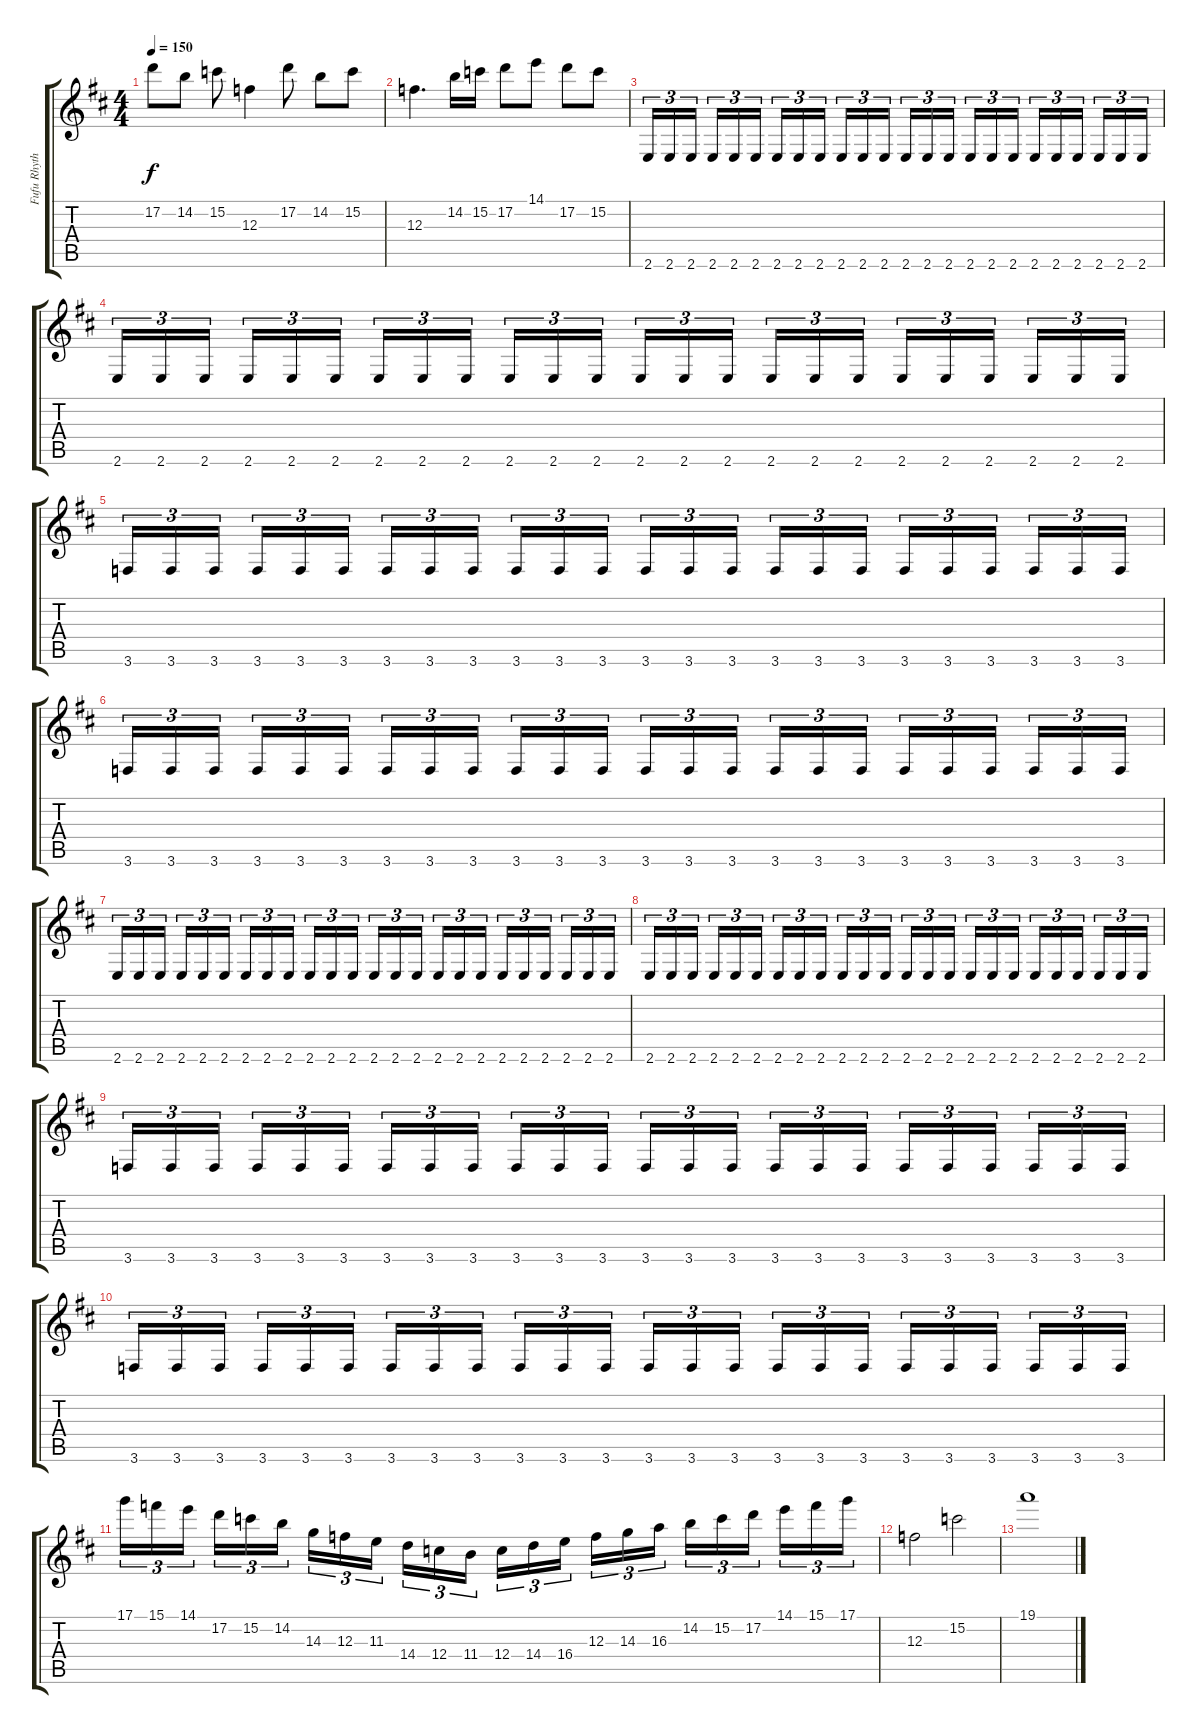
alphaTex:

\track ("Fufu Rhythm" "Fufu Rhyth") {instrument distortionguitar}
\staff {score tabs}
\tuning (D4 A3 F3 C3 G2 D2) {hide}
\ts (4 4)
\tempo 150
\clef g2
\ks d
17.2.8{dy f} 14.2.8 15.2.8 12.3.4 17.2.8 14.2.8 15.2.8 |
12.3.4{d} 14.2.16 15.2.16 17.2.8 14.1.8 17.2.8 15.2.8 |
2.6.16{tu (3 2)} 2.6.16{tu (3 2)} 2.6.16{tu (3 2) beam splitsecondary} 2.6.16{tu (3 2)} 2.6.16{tu (3 2)} 2.6.16{tu (3 2)} 2.6.16{tu (3 2)} 2.6.16{tu (3 2)} 2.6.16{tu (3 2) beam splitsecondary} 2.6.16{tu (3 2)} 2.6.16{tu (3 2)} 2.6.16{tu (3 2)} 2.6.16{tu (3 2)} 2.6.16{tu (3 2)} 2.6.16{tu (3 2) beam splitsecondary} 2.6.16{tu (3 2)} 2.6.16{tu (3 2)} 2.6.16{tu (3 2)} 2.6.16{tu (3 2)} 2.6.16{tu (3 2)} 2.6.16{tu (3 2) beam splitsecondary} 2.6.16{tu (3 2)} 2.6.16{tu (3 2)} 2.6.16{tu (3 2)} |
2.6.16{tu (3 2)} 2.6.16{tu (3 2)} 2.6.16{tu (3 2) beam splitsecondary} 2.6.16{tu (3 2)} 2.6.16{tu (3 2)} 2.6.16{tu (3 2)} 2.6.16{tu (3 2)} 2.6.16{tu (3 2)} 2.6.16{tu (3 2) beam splitsecondary} 2.6.16{tu (3 2)} 2.6.16{tu (3 2)} 2.6.16{tu (3 2)} 2.6.16{tu (3 2)} 2.6.16{tu (3 2)} 2.6.16{tu (3 2) beam splitsecondary} 2.6.16{tu (3 2)} 2.6.16{tu (3 2)} 2.6.16{tu (3 2)} 2.6.16{tu (3 2)} 2.6.16{tu (3 2)} 2.6.16{tu (3 2) beam splitsecondary} 2.6.16{tu (3 2)} 2.6.16{tu (3 2)} 2.6.16{tu (3 2)} |
3.6.16{tu (3 2)} 3.6.16{tu (3 2)} 3.6.16{tu (3 2) beam splitsecondary} 3.6.16{tu (3 2)} 3.6.16{tu (3 2)} 3.6.16{tu (3 2)} 3.6.16{tu (3 2)} 3.6.16{tu (3 2)} 3.6.16{tu (3 2) beam splitsecondary} 3.6.16{tu (3 2)} 3.6.16{tu (3 2)} 3.6.16{tu (3 2)} 3.6.16{tu (3 2)} 3.6.16{tu (3 2)} 3.6.16{tu (3 2) beam splitsecondary} 3.6.16{tu (3 2)} 3.6.16{tu (3 2)} 3.6.16{tu (3 2)} 3.6.16{tu (3 2)} 3.6.16{tu (3 2)} 3.6.16{tu (3 2) beam splitsecondary} 3.6.16{tu (3 2)} 3.6.16{tu (3 2)} 3.6.16{tu (3 2)} |
3.6.16{tu (3 2)} 3.6.16{tu (3 2)} 3.6.16{tu (3 2) beam splitsecondary} 3.6.16{tu (3 2)} 3.6.16{tu (3 2)} 3.6.16{tu (3 2)} 3.6.16{tu (3 2)} 3.6.16{tu (3 2)} 3.6.16{tu (3 2) beam splitsecondary} 3.6.16{tu (3 2)} 3.6.16{tu (3 2)} 3.6.16{tu (3 2)} 3.6.16{tu (3 2)} 3.6.16{tu (3 2)} 3.6.16{tu (3 2) beam splitsecondary} 3.6.16{tu (3 2)} 3.6.16{tu (3 2)} 3.6.16{tu (3 2)} 3.6.16{tu (3 2)} 3.6.16{tu (3 2)} 3.6.16{tu (3 2) beam splitsecondary} 3.6.16{tu (3 2)} 3.6.16{tu (3 2)} 3.6.16{tu (3 2)} |
2.6.16{tu (3 2)} 2.6.16{tu (3 2)} 2.6.16{tu (3 2) beam splitsecondary} 2.6.16{tu (3 2)} 2.6.16{tu (3 2)} 2.6.16{tu (3 2)} 2.6.16{tu (3 2)} 2.6.16{tu (3 2)} 2.6.16{tu (3 2) beam splitsecondary} 2.6.16{tu (3 2)} 2.6.16{tu (3 2)} 2.6.16{tu (3 2)} 2.6.16{tu (3 2)} 2.6.16{tu (3 2)} 2.6.16{tu (3 2) beam splitsecondary} 2.6.16{tu (3 2)} 2.6.16{tu (3 2)} 2.6.16{tu (3 2)} 2.6.16{tu (3 2)} 2.6.16{tu (3 2)} 2.6.16{tu (3 2) beam splitsecondary} 2.6.16{tu (3 2)} 2.6.16{tu (3 2)} 2.6.16{tu (3 2)} |
2.6.16{tu (3 2)} 2.6.16{tu (3 2)} 2.6.16{tu (3 2) beam splitsecondary} 2.6.16{tu (3 2)} 2.6.16{tu (3 2)} 2.6.16{tu (3 2)} 2.6.16{tu (3 2)} 2.6.16{tu (3 2)} 2.6.16{tu (3 2) beam splitsecondary} 2.6.16{tu (3 2)} 2.6.16{tu (3 2)} 2.6.16{tu (3 2)} 2.6.16{tu (3 2)} 2.6.16{tu (3 2)} 2.6.16{tu (3 2) beam splitsecondary} 2.6.16{tu (3 2)} 2.6.16{tu (3 2)} 2.6.16{tu (3 2)} 2.6.16{tu (3 2)} 2.6.16{tu (3 2)} 2.6.16{tu (3 2) beam splitsecondary} 2.6.16{tu (3 2)} 2.6.16{tu (3 2)} 2.6.16{tu (3 2)} |
3.6.16{tu (3 2)} 3.6.16{tu (3 2)} 3.6.16{tu (3 2) beam splitsecondary} 3.6.16{tu (3 2)} 3.6.16{tu (3 2)} 3.6.16{tu (3 2)} 3.6.16{tu (3 2)} 3.6.16{tu (3 2)} 3.6.16{tu (3 2) beam splitsecondary} 3.6.16{tu (3 2)} 3.6.16{tu (3 2)} 3.6.16{tu (3 2)} 3.6.16{tu (3 2)} 3.6.16{tu (3 2)} 3.6.16{tu (3 2) beam splitsecondary} 3.6.16{tu (3 2)} 3.6.16{tu (3 2)} 3.6.16{tu (3 2)} 3.6.16{tu (3 2)} 3.6.16{tu (3 2)} 3.6.16{tu (3 2) beam splitsecondary} 3.6.16{tu (3 2)} 3.6.16{tu (3 2)} 3.6.16{tu (3 2)} |
3.6.16{tu (3 2)} 3.6.16{tu (3 2)} 3.6.16{tu (3 2) beam splitsecondary} 3.6.16{tu (3 2)} 3.6.16{tu (3 2)} 3.6.16{tu (3 2)} 3.6.16{tu (3 2)} 3.6.16{tu (3 2)} 3.6.16{tu (3 2) beam splitsecondary} 3.6.16{tu (3 2)} 3.6.16{tu (3 2)} 3.6.16{tu (3 2)} 3.6.16{tu (3 2)} 3.6.16{tu (3 2)} 3.6.16{tu (3 2) beam splitsecondary} 3.6.16{tu (3 2)} 3.6.16{tu (3 2)} 3.6.16{tu (3 2)} 3.6.16{tu (3 2)} 3.6.16{tu (3 2)} 3.6.16{tu (3 2) beam splitsecondary} 3.6.16{tu (3 2)} 3.6.16{tu (3 2)} 3.6.16{tu (3 2)} |
17.1.16{tu (3 2)} 15.1.16{tu (3 2)} 14.1.16{tu (3 2) beam splitsecondary} 17.2.16{tu (3 2)} 15.2.16{tu (3 2)} 14.2.16{tu (3 2)} 14.3.16{tu (3 2)} 12.3.16{tu (3 2)} 11.3.16{tu (3 2) beam splitsecondary} 14.4.16{tu (3 2)} 12.4.16{tu (3 2)} 11.4.16{tu (3 2)} 12.4.16{tu (3 2)} 14.4.16{tu (3 2)} 16.4.16{tu (3 2) beam splitsecondary} 12.3.16{tu (3 2)} 14.3.16{tu (3 2)} 16.3.16{tu (3 2)} 14.2.16{tu (3 2)} 15.2.16{tu (3 2)} 17.2.16{tu (3 2) beam splitsecondary} 14.1.16{tu (3 2)} 15.1.16{tu (3 2)} 17.1.16{tu (3 2)} |
12.3.2 15.2.2 |
19.1.1
